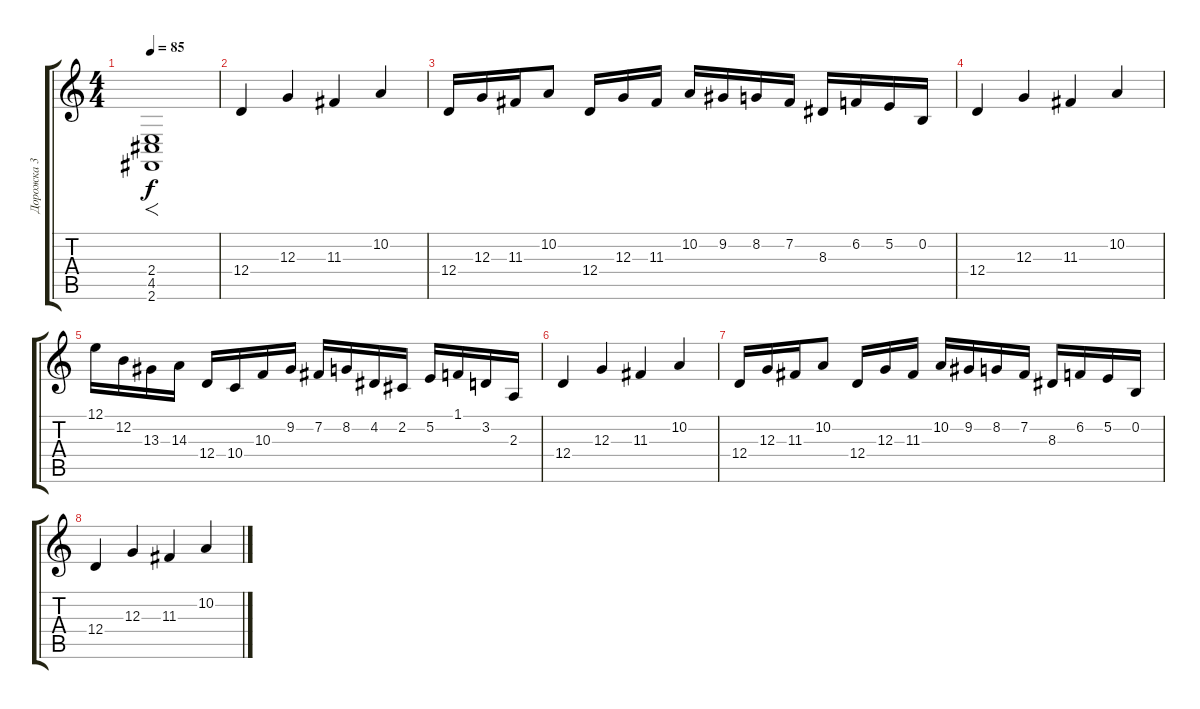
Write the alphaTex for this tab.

\track ("Дорожка 3" "Дорожка 3") {instrument churchorgan}
\staff {score tabs}
\tuning (E4 B3 G3 D3 A2 E2) {hide}
\ts (4 4)
\tempo 85
\clef g2
\ks c
(2.4 4.5 2.6).1{f dy f} |
12.4.4 12.3.4 11.3.4 10.2.4 |
12.4.16 12.3.16 11.3.16 10.2.8 12.4.16 12.3.16 11.3.16 10.2.16 9.2.16 8.2.16 7.2.16 8.3.16 6.2.16 5.2.16 0.2.16 |
12.4.4 12.3.4 11.3.4 10.2.4 |
12.1.16 12.2.16 13.3.16 14.3.16 12.4.16 10.4.16 10.3.16 9.2.16 7.2.16 8.2.16 4.2.16 2.2.16 5.2.16 1.1.16 3.2.16 2.3.16 |
12.4.4 12.3.4 11.3.4 10.2.4 |
12.4.16 12.3.16 11.3.16 10.2.8 12.4.16 12.3.16 11.3.16 10.2.16 9.2.16 8.2.16 7.2.16 8.3.16 6.2.16 5.2.16 0.2.16 |
12.4.4 12.3.4 11.3.4 10.2.4
